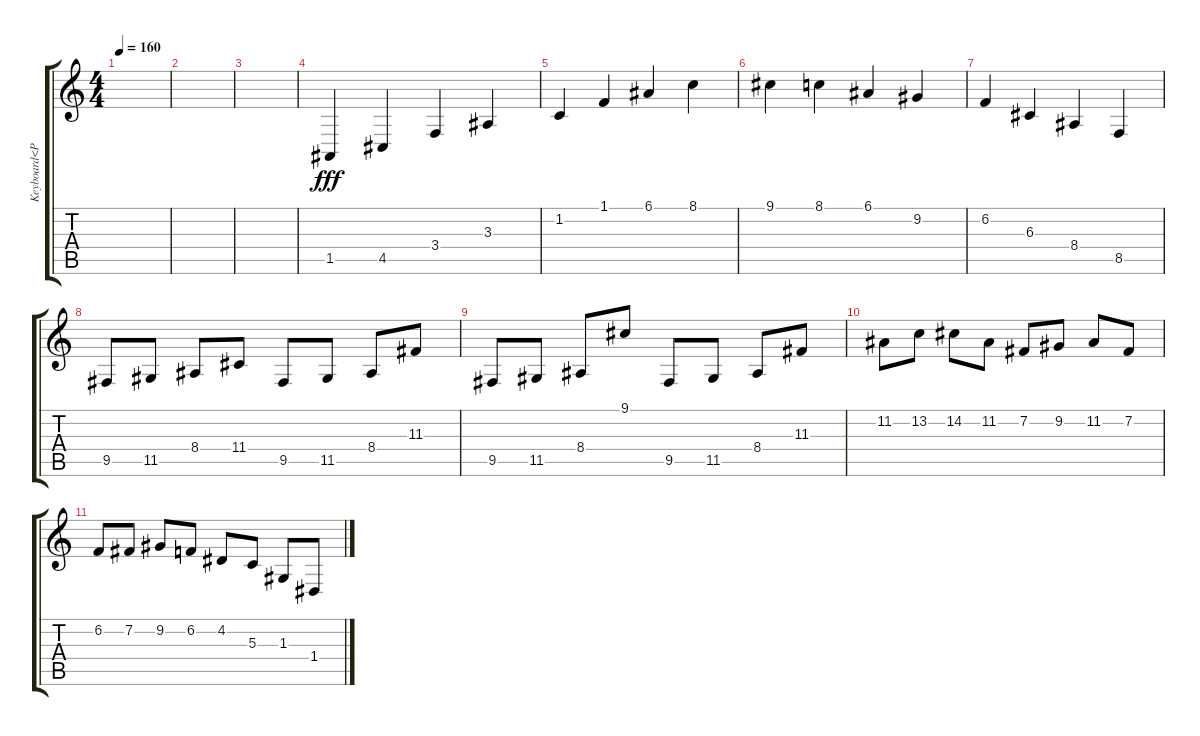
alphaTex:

\track ("Keyboard<Piano>" "Keyboard<P") {instrument acousticgrandpiano}
\staff {score tabs}
\tuning (E4 B3 G3 D3 A2 E2) {hide}
\ts (4 4)
\tempo 160
\clef g2
\ks c
|
|
|
1.5.4{dy fff} 4.5.4 3.4.4 3.3.4 |
1.2.4 1.1.4 6.1.4 8.1.4 |
9.1.4 8.1.4 6.1.4 9.2.4 |
6.2.4 6.3.4 8.4.4 8.5.4 |
9.5.8 11.5.8 8.4.8 11.4.8 9.5.8 11.5.8 8.4.8 11.3.8 |
9.5.8 11.5.8 8.4.8 9.1.8 9.5.8 11.5.8 8.4.8 11.3.8 |
11.2.8 13.2.8 14.2.8 11.2.8 7.2.8 9.2.8 11.2.8 7.2.8 |
6.2.8 7.2.8 9.2.8 6.2.8 4.2.8 5.3.8 1.3.8 1.4.8
